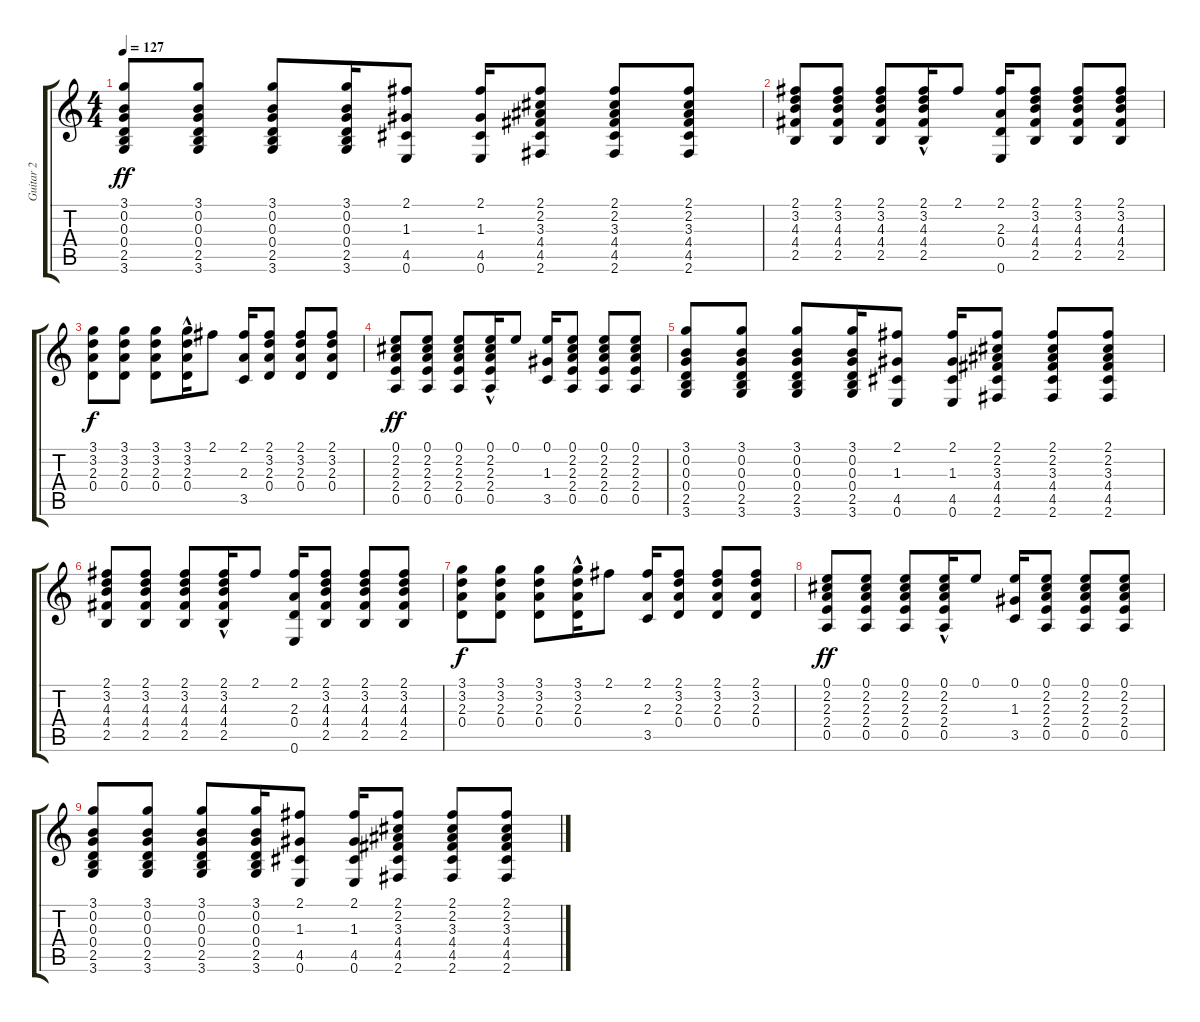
\track ("Guitar 2" "Guitar 2") {instrument acousticguitarsteel}
\staff {score tabs}
\tuning (E4 B3 G3 D3 A2 E2) {hide}
\ts (4 4)
\tempo 127
\clef g2
\ks c
(3.1 0.2 0.3 0.4 2.5 3.6).8{dy ff} (3.1 0.2 0.3 0.4 2.5 3.6).8 (3.1 0.2 0.3 0.4 2.5 3.6).8 (3.1 0.2 0.3 0.4 2.5 3.6).16 (2.1 1.3 4.5 0.6).8 (2.1 1.3 4.5 0.6).16{volume 12} (2.1 2.2 3.3 4.4 4.5 2.6).8{volume 12} (2.1 2.2 3.3 4.4 4.5 2.6).8{volume 12} (2.1 2.2 3.3 4.4 4.5 2.6).8{volume 12} |
(2.1 3.2 4.3 4.4 2.5).8{volume 12} (2.1 3.2 4.3 4.4 2.5).8{volume 11} (2.1 3.2 4.3 4.4 2.5).8{volume 11} (2.1 3.2{hac} 4.3{hac} 4.4{hac} 2.5{hac}).16{volume 11} 2.1.8{volume 11} (2.1 2.3 0.4 0.6).16{volume 10} (2.1 3.2 4.3 4.4 2.5).8{volume 10} (2.1 3.2 4.3 4.4 2.5).8{volume 10} (2.1 3.2 4.3 4.4 2.5).8{volume 10} |
(3.1 3.2 2.3 0.4).8{dy f volume 10} (3.1 3.2 2.3 0.4).8{volume 9} (3.1 3.2 2.3 0.4).8{volume 9} (3.1 3.2{hac} 2.3{hac} 0.4{hac}).16{volume 9} 2.1.8{volume 9} (2.1 2.3 3.5).16{volume 8} (2.1 3.2 2.3 0.4).8{volume 8} (2.1 3.2 2.3 0.4).8{volume 8} (2.1 3.2 2.3 0.4).8{volume 8} |
(0.1 2.2 2.3 2.4 0.5).8{dy ff volume 8} (0.1 2.2 2.3 2.4 0.5).8{volume 8} (0.1 2.2 2.3 2.4 0.5).8{volume 7} (0.1 2.2{hac} 2.3{hac} 2.4{hac} 0.5{hac}).16{volume 7} 0.1.8{volume 7} (0.1 1.3 3.5).16{volume 7} (0.1 2.2 2.3 2.4 0.5).8{volume 6} (0.1 2.2 2.3 2.4 0.5).8{volume 6} (0.1 2.2 2.3 2.4 0.5).8{volume 6} |
(3.1 0.2 0.3 0.4 2.5 3.6).8{volume 6} (3.1 0.2 0.3 0.4 2.5 3.6).8{volume 6} (3.1 0.2 0.3 0.4 2.5 3.6).8{volume 5} (3.1 0.2 0.3 0.4 2.5 3.6).16{volume 5} (2.1 1.3 4.5 0.6).8{volume 5} (2.1 1.3 4.5 0.6).16{volume 5} (2.1 2.2 3.3 4.4 4.5 2.6).8{volume 5} (2.1 2.2 3.3 4.4 4.5 2.6).8{volume 4} (2.1 2.2 3.3 4.4 4.5 2.6).8{volume 4} |
(2.1 3.2 4.3 4.4 2.5).8{volume 4} (2.1 3.2 4.3 4.4 2.5).8{volume 4} (2.1 3.2 4.3 4.4 2.5).8{volume 4} (2.1 3.2{hac} 4.3{hac} 4.4{hac} 2.5{hac}).16{volume 3} 2.1.8{volume 3} (2.1 2.3 0.4 0.6).16{volume 3} (2.1 3.2 4.3 4.4 2.5).8{volume 3} (2.1 3.2 4.3 4.4 2.5).8{volume 2} (2.1 3.2 4.3 4.4 2.5).8{volume 2} |
(3.1 3.2 2.3 0.4).8{dy f volume 2} (3.1 3.2 2.3 0.4).8{volume 2} (3.1 3.2 2.3 0.4).8{volume 2} (3.1 3.2{hac} 2.3{hac} 0.4{hac}).16{volume 1} 2.1.8{volume 1} (2.1 2.3 3.5).16{volume 1} (2.1 3.2 2.3 0.4).8{volume 1} (2.1 3.2 2.3 0.4).8{volume 1} (2.1 3.2 2.3 0.4).8{volume 0} |
(0.1 2.2 2.3 2.4 0.5).8{dy ff volume 0} (0.1 2.2 2.3 2.4 0.5).8{volume 0} (0.1 2.2 2.3 2.4 0.5).8{volume 0} (0.1 2.2{hac} 2.3{hac} 2.4{hac} 0.5{hac}).16{volume 0} 0.1.8{volume 0} (0.1 1.3 3.5).16{volume 0} (0.1 2.2 2.3 2.4 0.5).8{volume 0} (0.1 2.2 2.3 2.4 0.5).8{volume 0} (0.1 2.2 2.3 2.4 0.5).8{volume 0} |
(3.1 0.2 0.3 0.4 2.5 3.6).8{volume 0} (3.1 0.2 0.3 0.4 2.5 3.6).8{volume 0} (3.1 0.2 0.3 0.4 2.5 3.6).8 (3.1 0.2 0.3 0.4 2.5 3.6).16 (2.1 1.3 4.5 0.6).8 (2.1 1.3 4.5 0.6).16 (2.1 2.2 3.3 4.4 4.5 2.6).8 (2.1 2.2 3.3 4.4 4.5 2.6).8 (2.1 2.2 3.3 4.4 4.5 2.6).8
